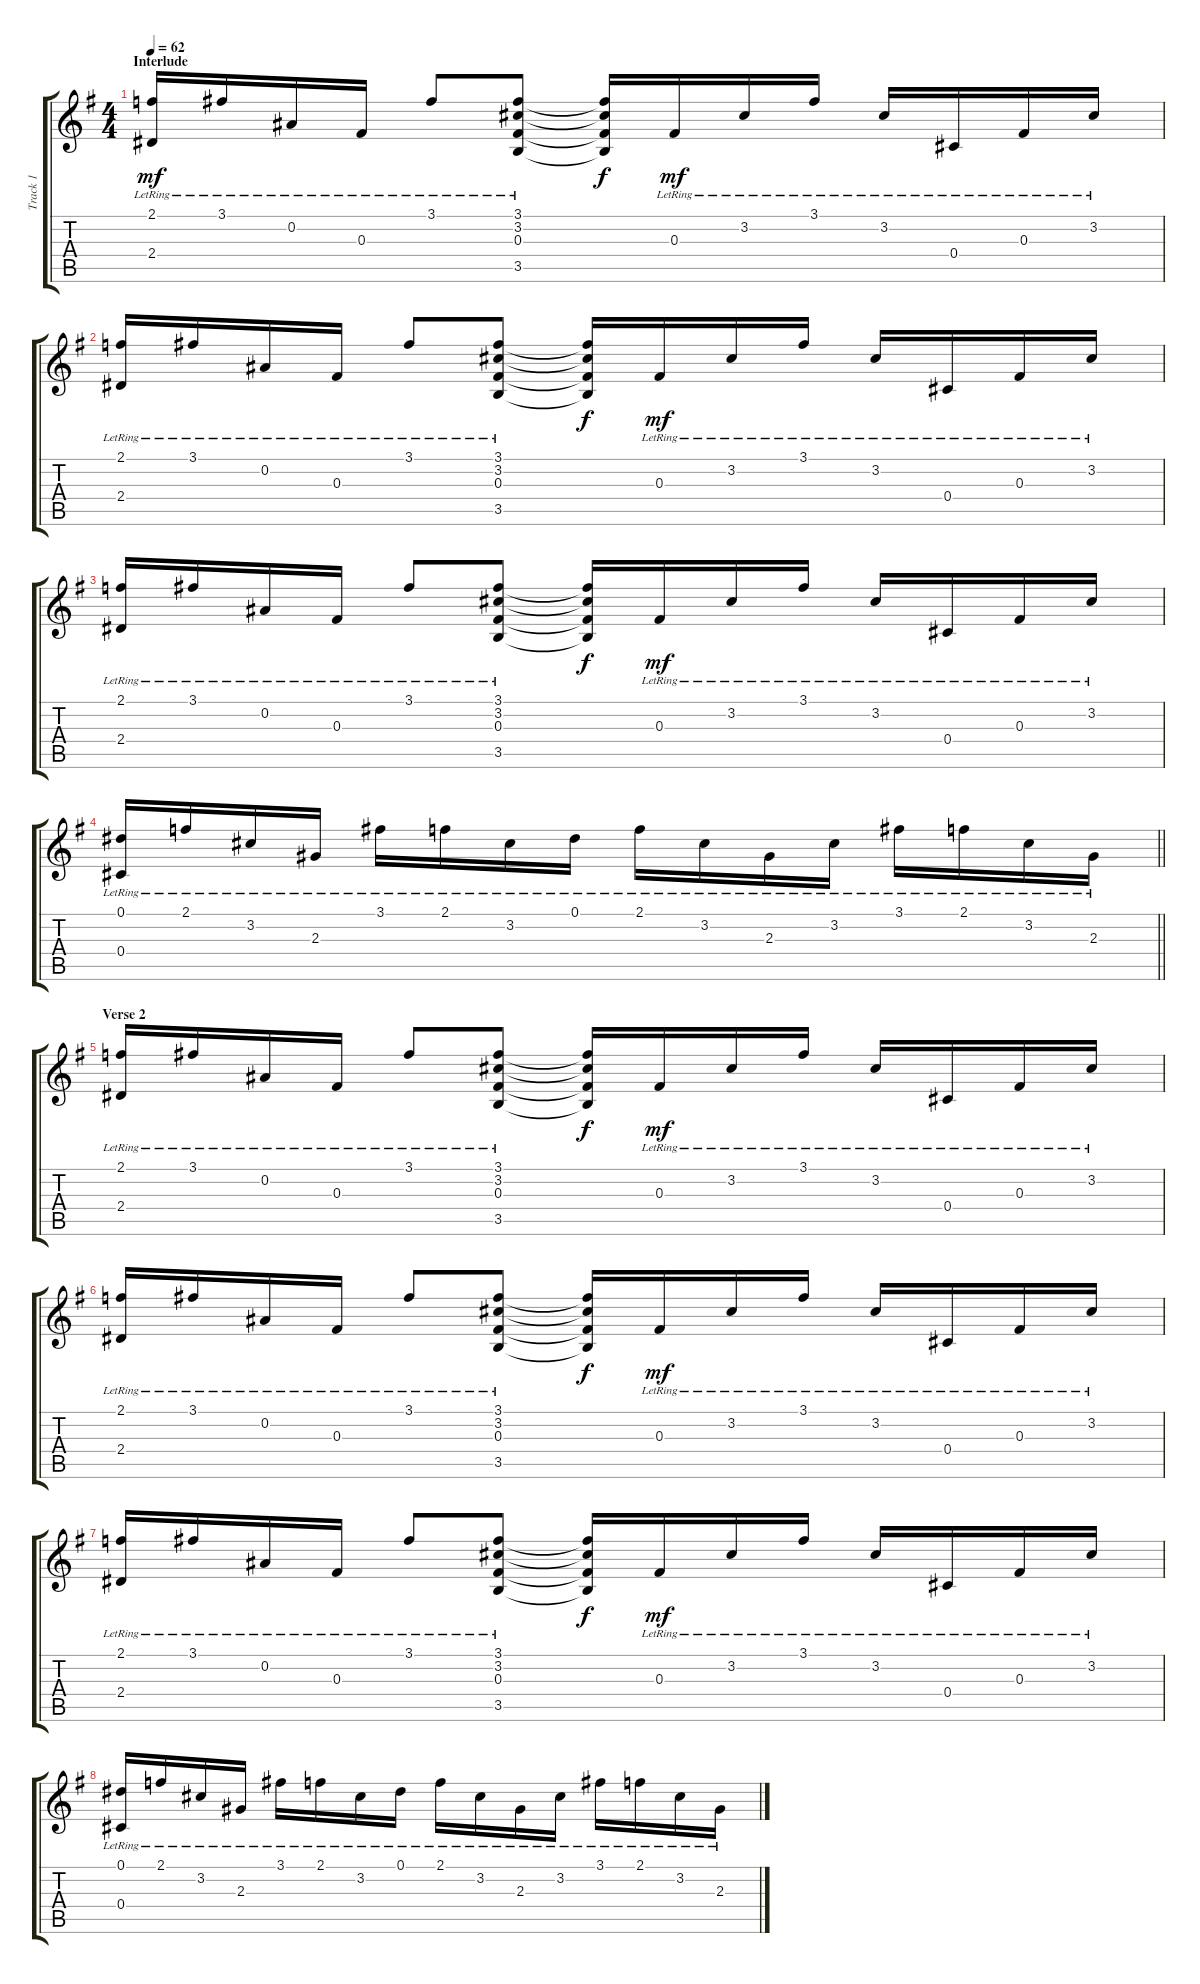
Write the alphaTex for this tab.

\track ("Track 1" "Track 1") {instrument acousticguitarnylon}
\staff {score tabs}
\tuning (Eb4 Bb3 Gb3 Db3 Ab2 Eb2) {hide}
\ts (4 4)
\section ("" "Interlude")
\tempo 62
\clef g2
\ks g
(2.1{lr} 2.4{lr}).16{dy mf} 3.1{lr}.16 0.2{lr}.16 0.3{lr}.16 3.1{lr}.8 (3.1{lr} 3.2{lr} 0.3{lr} 3.5{lr}).8 (3.1{t} 3.2{t} 0.3{t} 3.5{t}).16{dy f} 0.3{lr}.16{dy mf} 3.2{lr}.16 3.1{lr}.16 3.2{lr}.16 0.4{lr}.16 0.3{lr}.16 3.2{lr}.16 |
(2.1{lr} 2.4{lr}).16 3.1{lr}.16 0.2{lr}.16 0.3{lr}.16 3.1{lr}.8 (3.1{lr} 3.2{lr} 0.3{lr} 3.5{lr}).8 (3.1{t} 3.2{t} 0.3{t} 3.5{t}).16{dy f} 0.3{lr}.16{dy mf} 3.2{lr}.16 3.1{lr}.16 3.2{lr}.16 0.4{lr}.16 0.3{lr}.16 3.2{lr}.16 |
(2.1{lr} 2.4{lr}).16 3.1{lr}.16 0.2{lr}.16 0.3{lr}.16 3.1{lr}.8 (3.1{lr} 3.2{lr} 0.3{lr} 3.5{lr}).8 (3.1{t} 3.2{t} 0.3{t} 3.5{t}).16{dy f} 0.3{lr}.16{dy mf} 3.2{lr}.16 3.1{lr}.16 3.2{lr}.16 0.4{lr}.16 0.3{lr}.16 3.2{lr}.16 |
\barLineRight lightlight
(0.1{lr} 0.4{lr}).16 2.1{lr}.16 3.2{lr}.16 2.3{lr}.16 3.1{lr}.16 2.1{lr}.16 3.2{lr}.16 0.1{lr}.16 2.1{lr}.16 3.2{lr}.16 2.3{lr}.16 3.2{lr}.16 3.1{lr}.16 2.1{lr}.16 3.2{lr}.16 2.3{lr}.16 |
\section ("" "Verse 2")
(2.1{lr} 2.4{lr}).16 3.1{lr}.16 0.2{lr}.16 0.3{lr}.16 3.1{lr}.8 (3.1{lr} 3.2{lr} 0.3{lr} 3.5{lr}).8 (3.1{t} 3.2{t} 0.3{t} 3.5{t}).16{dy f} 0.3{lr}.16{dy mf} 3.2{lr}.16 3.1{lr}.16 3.2{lr}.16 0.4{lr}.16 0.3{lr}.16 3.2{lr}.16 |
(2.1{lr} 2.4{lr}).16 3.1{lr}.16 0.2{lr}.16 0.3{lr}.16 3.1{lr}.8 (3.1{lr} 3.2{lr} 0.3{lr} 3.5{lr}).8 (3.1{t} 3.2{t} 0.3{t} 3.5{t}).16{dy f} 0.3{lr}.16{dy mf} 3.2{lr}.16 3.1{lr}.16 3.2{lr}.16 0.4{lr}.16 0.3{lr}.16 3.2{lr}.16 |
(2.1{lr} 2.4{lr}).16 3.1{lr}.16 0.2{lr}.16 0.3{lr}.16 3.1{lr}.8 (3.1{lr} 3.2{lr} 0.3{lr} 3.5{lr}).8 (3.1{t} 3.2{t} 0.3{t} 3.5{t}).16{dy f} 0.3{lr}.16{dy mf} 3.2{lr}.16 3.1{lr}.16 3.2{lr}.16 0.4{lr}.16 0.3{lr}.16 3.2{lr}.16 |
(0.1{lr} 0.4{lr}).16 2.1{lr}.16 3.2{lr}.16 2.3{lr}.16 3.1{lr}.16 2.1{lr}.16 3.2{lr}.16 0.1{lr}.16 2.1{lr}.16 3.2{lr}.16 2.3{lr}.16 3.2{lr}.16 3.1{lr}.16 2.1{lr}.16 3.2{lr}.16 2.3{lr}.16
